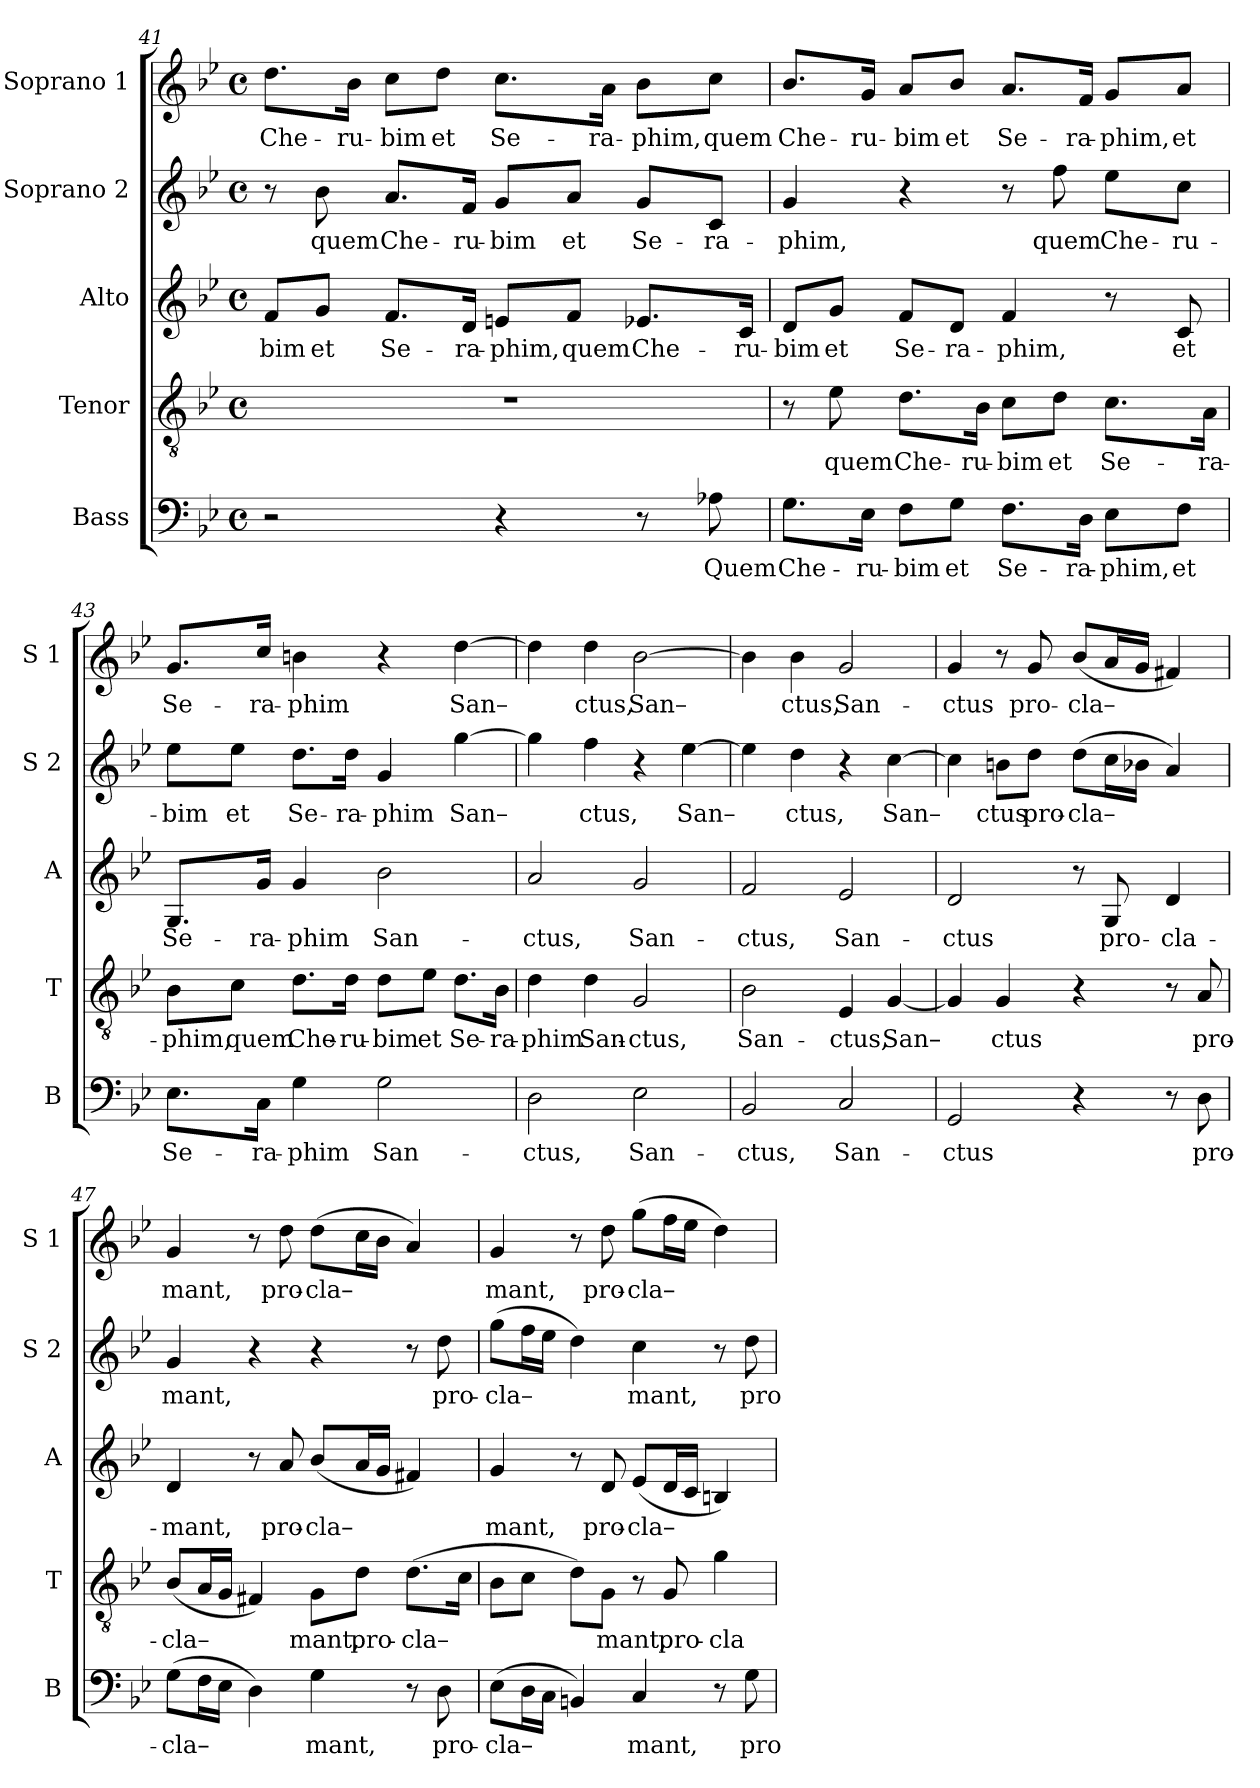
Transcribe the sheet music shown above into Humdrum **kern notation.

**kern	**text	**kern	**text	**kern	**text	**kern	**text	**kern	**text
*part5	*part5	*part4	*part4	*part3	*part3	*part2	*part2	*part1	*part1
*staff5	*staff5	*staff4	*staff4	*staff3	*staff3	*staff2	*staff2	*staff1	*staff1
*I"Bass	*	*I"Tenor	*	*I"Alto	*	*I"Soprano 2	*	*I"Soprano 1	*
*I'B	*	*I'T	*	*I'A	*	*I'S 2	*	*I'S 1	*
*clefF4	*	*clefGv2	*	*clefG2	*	*clefG2	*	*clefG2	*
*k[b-e-]	*	*k[b-e-]	*	*k[b-e-]	*	*k[b-e-]	*	*k[b-e-]	*
*B-:	*	*B-:	*	*B-:	*	*B-:	*	*B-:	*
*M4/4	*	*M4/4	*	*M4/4	*	*M4/4	*	*M4/4	*
*met(c)	*	*met(c)	*	*met(c)	*	*met(c)	*	*met(c)	*
=41	=41	=41	=41	=41	=41	=41	=41	=41	=41
!	!	!	!	!	!LO:LY:b	!	!	!	!LO:LY:b
2r	.	1r	.	8f/L	-bim	8r	.	8.dd\L	Che-
!	!	!	!	!	!LO:LY:b	!	!LO:LY:b	!	!
.	.	.	.	8g/J	et	8b-\	quem	.	.
!	!	!	!	!	!	!	!	!	!LO:LY:b
.	.	.	.	.	.	.	.	16b-\Jk	-ru-
!	!	!	!	!	!LO:LY:b	!	!LO:LY:b	!	!LO:LY:b
.	.	.	.	8.f/L	Se-	8.a/L	Che-	8cc\L	-bim
!	!	!	!	!	!	!	!	!	!LO:LY:b
.	.	.	.	.	.	.	.	8dd\J	et
!	!	!	!	!	!LO:LY:b	!	!LO:LY:b	!	!
.	.	.	.	16d/Jk	-ra-	16f/Jk	-ru-	.	.
!	!	!	!	!	!LO:LY:b	!	!LO:LY:b	!	!LO:LY:b
4r	.	.	.	8en/L	-phim,	8g/L	-bim	8.cc\L	Se-
!	!	!	!	!	!LO:LY:b	!	!LO:LY:b	!	!
.	.	.	.	8f/J	quem	8a/J	et	.	.
!	!	!	!	!	!	!	!	!	!LO:LY:b
.	.	.	.	.	.	.	.	16a\Jk	-ra-
!	!	!	!	!	!LO:LY:b	!	!LO:LY:b	!	!LO:LY:b
8r	.	.	.	8.e-X/L	Che-	8g/L	Se-	8b-\L	-phim,
!	!LO:LY:b	!	!	!	!	!	!LO:LY:b	!	!LO:LY:b
8A-X\	Quem	.	.	.	.	8c/J	-ra-	8cc\J	quem
!	!	!	!	!	!LO:LY:b	!	!	!	!
.	.	.	.	16c/Jk	-ru-	.	.	.	.
=42	=42	=42	=42	=42	=42	=42	=42	=42	=42
!	!LO:LY:b	!	!	!	!LO:LY:b	!	!LO:LY:b	!	!LO:LY:b
8.G\L	Che-	8r	.	8d/L	-bim	4g/	-phim,	8.b-/L	Che-
!	!	!	!LO:LY:b	!	!LO:LY:b	!	!	!	!
.	.	8e-\	quem	8g/J	et	.	.	.	.
!	!LO:LY:b	!	!	!	!	!	!	!	!LO:LY:b
16E-\Jk	-ru-	.	.	.	.	.	.	16g/Jk	-ru-
!	!LO:LY:b	!	!LO:LY:b	!	!LO:LY:b	!	!	!	!LO:LY:b
8F\L	-bim	8.d\L	Che-	8f/L	Se-	4r	.	8a/L	-bim
!	!LO:LY:b	!	!	!	!LO:LY:b	!	!	!	!LO:LY:b
8G\J	et	.	.	8d/J	-ra-	.	.	8b-/J	et
!	!	!	!LO:LY:b	!	!	!	!	!	!
.	.	16B-\Jk	-ru-	.	.	.	.	.	.
!	!LO:LY:b	!	!LO:LY:b	!	!LO:LY:b	!	!	!	!LO:LY:b
8.F\L	Se-	8c\L	-bim	4f/	-phim,	8r	.	8.a/L	Se-
!	!	!	!LO:LY:b	!	!	!	!LO:LY:b	!	!
.	.	8d\J	et	.	.	8ff\	quem	.	.
!	!LO:LY:b	!	!	!	!	!	!	!	!LO:LY:b
16D\Jk	-ra-	.	.	.	.	.	.	16f/Jk	-ra-
!	!LO:LY:b	!	!LO:LY:b	!	!	!	!LO:LY:b	!	!LO:LY:b
8E-\L	-phim,	8.c\L	Se-	8r	.	8ee-\L	Che-	8g/L	-phim,
!	!LO:LY:b	!	!	!	!LO:LY:b	!	!LO:LY:b	!	!LO:LY:b
8F\J	et	.	.	8c/	et	8cc\J	-ru-	8a/J	et
!	!	!	!LO:LY:b	!	!	!	!	!	!
.	.	16A\Jk	-ra-	.	.	.	.	.	.
!!LO:LB:g=z
=43	=43	=43	=43	=43	=43	=43	=43	=43	=43
!	!LO:LY:b	!	!LO:LY:b	!	!LO:LY:b	!	!LO:LY:b	!	!LO:LY:b
8.E-\L	Se-	8B-\L	-phim,	8.G/L	Se-	8ee-\L	-bim	8.g/L	Se-
!	!	!	!LO:LY:b	!	!	!	!LO:LY:b	!	!
.	.	8c\J	quem	.	.	8ee-\J	et	.	.
!	!LO:LY:b	!	!	!	!LO:LY:b	!	!	!	!LO:LY:b
16C\Jk	-ra-	.	.	16g/Jk	-ra-	.	.	16cc/Jk	-ra-
!	!LO:LY:b	!	!LO:LY:b	!	!LO:LY:b	!	!LO:LY:b	!	!LO:LY:b
4G\	-phim	8.d\L	Che-	4g/	-phim	8.dd\L	Se-	4bn\	-phim
!	!	!	!LO:LY:b	!	!	!	!LO:LY:b	!	!
.	.	16d\Jk	-ru-	.	.	16dd\Jk	-ra-	.	.
!	!LO:LY:b	!	!LO:LY:b	!	!LO:LY:b	!	!LO:LY:b	!	!
2G\	San-	8d\L	-bim	2b-\	San-	4g/	-phim	4r	.
!	!	!	!LO:LY:b	!	!	!	!	!	!
.	.	8e-\J	et	.	.	.	.	.	.
!	!	!	!LO:LY:b	!	!	!	!LO:LY:b	!	!LO:LY:b
.	.	8.d\L	Se-	.	.	[4gg\	San–	[4dd\	San–
!	!	!	!LO:LY:b	!	!	!	!	!	!
.	.	16B-\Jk	-ra-	.	.	.	.	.	.
=44	=44	=44	=44	=44	=44	=44	=44	=44	=44
!	!LO:LY:b	!	!LO:LY:b	!	!LO:LY:b	!	!	!	!
2D\	-ctus,	4d\	-phim	2a/	-ctus,	4gg\]	.	4dd\]	.
!	!	!	!LO:LY:b	!	!	!	!LO:LY:b	!	!LO:LY:b
.	.	4d\	San-	.	.	4ff\	ctus,	4dd\	ctus,
!	!LO:LY:b	!	!LO:LY:b	!	!LO:LY:b	!	!	!	!LO:LY:b
2E-\	San-	2G/	-ctus,	2g/	San-	4r	.	[2b-\	San–
!	!	!	!	!	!	!	!LO:LY:b	!	!
.	.	.	.	.	.	[4ee-\	San–	.	.
=45	=45	=45	=45	=45	=45	=45	=45	=45	=45
!	!LO:LY:b	!	!LO:LY:b	!	!LO:LY:b	!	!	!	!
2BB-/	-ctus,	2B-\	San-	2f/	-ctus,	4ee-\]	.	4b-\]	.
!	!	!	!	!	!	!	!LO:LY:b	!	!LO:LY:b
.	.	.	.	.	.	4dd\	ctus,	4b-\	ctus,
!	!LO:LY:b	!	!LO:LY:b	!	!LO:LY:b	!	!	!	!LO:LY:b
2C/	San-	4E-/	-ctus,	2e-/	San-	4r	.	2g/	San-
!	!	!	!LO:LY:b	!	!	!	!LO:LY:b	!	!
.	.	[4G/	San–	.	.	[4cc\	San–	.	.
=46	=46	=46	=46	=46	=46	=46	=46	=46	=46
!	!LO:LY:b	!	!	!	!LO:LY:b	!	!	!	!LO:LY:b
2GG/	-ctus	4G/]	.	2d/	-ctus	4cc\]	.	4g/	-ctus
!	!	!	!LO:LY:b	!	!	!	!LO:LY:b	!	!
.	.	4G/	ctus	.	.	8bn\L	ctus	8r	.
!	!	!	!	!	!	!	!LO:LY:b	!	!LO:LY:b
.	.	.	.	.	.	8dd\J	pro-	8g/	pro-
!	!	!	!	!	!	!	!LO:LY:b	!	!LO:LY:b
4r	.	4r	.	8r	.	(>8dd\L	-cla–	(>8b-/L	-cla–
!	!	!	!	!	!LO:LY:b	!	!	!	!
.	.	.	.	8G/	pro-	16cc\L	.	16a/L	.
.	.	.	.	.	.	16b-X\JJ	.	16g/JJ	.
!	!	!	!	!	!LO:LY:b	!	!	!	!
8r	.	8r	.	4d/	-cla-	4a/)	.	4f#X/)	.
!	!LO:LY:b	!	!LO:LY:b	!	!	!	!	!	!
8D\	pro-	8A/	pro-	.	.	.	.	.	.
!!LO:LB:g=z
=47	=47	=47	=47	=47	=47	=47	=47	=47	=47
!	!LO:LY:b	!	!LO:LY:b	!	!LO:LY:b	!	!LO:LY:b	!	!LO:LY:b
(>8G\L	-cla–	(>8B-/L	-cla–	4d/	-mant,	4g/	mant,	4g/	mant,
16F\L	.	16A/L	.	.	.	.	.	.	.
16E-\JJ	.	16G/JJ	.	.	.	.	.	.	.
4D\)	.	4F#X/)	.	8r	.	4r	.	8r	.
!	!	!	!	!	!LO:LY:b	!	!	!	!LO:LY:b
.	.	.	.	8a/	pro-	.	.	8dd\	pro-
!	!LO:LY:b	!	!LO:LY:b	!	!LO:LY:b	!	!	!	!LO:LY:b
4G\	mant,	8G\L	mant,	(>8b-/L	-cla–	4r	.	(>8dd\L	-cla–
!	!	!	!LO:LY:b	!	!	!	!	!	!
.	.	8d\J	pro-	16a/L	.	.	.	16cc\L	.
.	.	.	.	16g/JJ	.	.	.	16b-\JJ	.
!	!	!	!LO:LY:b	!	!	!	!	!	!
8r	.	(>8.d\L	-cla–	4f#X/)	.	8r	.	4a/)	.
!	!LO:LY:b	!	!	!	!	!	!LO:LY:b	!	!
8D\	pro-	.	.	.	.	8dd\	pro-	.	.
.	.	16c\Jk	.	.	.	.	.	.	.
=48	=48	=48	=48	=48	=48	=48	=48	=48	=48
!	!LO:LY:b	!	!	!	!LO:LY:b	!	!LO:LY:b	!	!LO:LY:b
(>8E-\L	-cla–	8B-\L	.	4g/	mant,	(>8gg\L	-cla–	4g/	mant,
16D\L	.	8c\J	.	.	.	16ff\L	.	.	.
16C\JJ	.	.	.	.	.	16ee-\JJ	.	.	.
4BBn/)	.	8d\L)	.	8r	.	4dd\)	.	8r	.
!	!	!	!LO:LY:b	!	!LO:LY:b	!	!	!	!LO:LY:b
.	.	8G\J	mant,	8d/	pro-	.	.	8dd\	pro-
!	!LO:LY:b	!	!	!	!LO:LY:b	!	!LO:LY:b	!	!LO:LY:b
4C/	mant,	8r	.	(<8e-/L	-cla–	4cc\	mant,	(>8gg\L	-cla–
!	!	!	!LO:LY:b	!	!	!	!	!	!
.	.	8G/	pro-	16d/L	.	.	.	16ff\L	.
.	.	.	.	16c/JJ	.	.	.	16ee-\JJ	.
!	!	!	!LO:LY:b	!	!	!	!	!	!
8r	.	4g\	-cla-	4Bn/)	.	8r	.	4dd\)	.
!	!LO:LY:b	!	!	!	!	!	!LO:LY:b	!	!
8G\	pro-	.	.	.	.	8dd\	pro-	.	.
=	=	=	=	=	=	=	=	=	=
*-	*-	*-	*-	*-	*-	*-	*-	*-	*-
